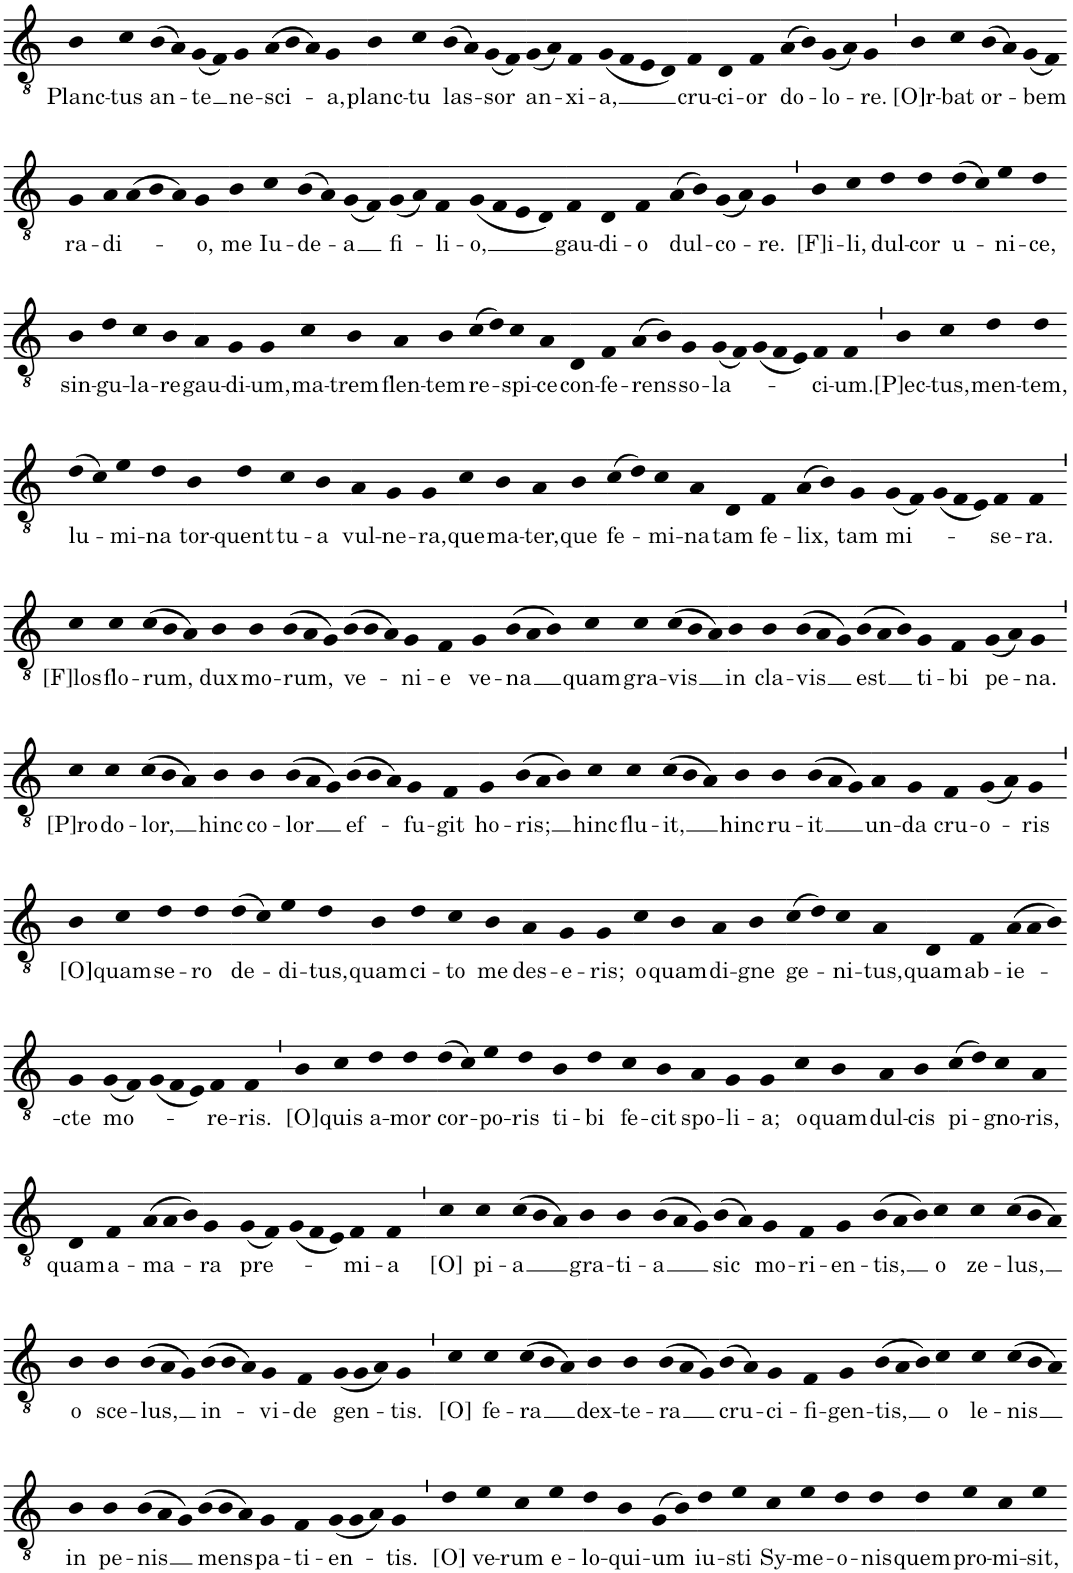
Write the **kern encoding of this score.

**kern	**text
*part1	*part1
*staff1	*staff1
*I"Voice	*
*I'Vo.	*
*clefGv2	*
*k[]	*
*M4/4	*
=1	=1
!	!LO:LY:b
4B	Planc-
!	!LO:LY:b
4c	-tus
!	!LO:LY:b
(8BL	an-
8AJ)	.
!	!LO:LY:b
(8GL	-te
8FJ)	.
=2-	=2-
!	!LO:LY:b
4G	ne-
*Xtuplet	*
!	!LO:LY:b
(12AL	-sci-
12B	.
12AJ)	.
!	!LO:LY:b
4G	-a,
=3-	=3-
!	!LO:LY:b
4B	planc-
!	!LO:LY:b
4c	-tu
!	!LO:LY:b
(8BL	las-
8AJ)	.
!	!LO:LY:b
(8GL	-sor
8FJ)	.
=4-	=4-
!	!LO:LY:b
(8GL	an-
8AJ)	.
!	!LO:LY:b
4F	-xi-
!	!LO:LY:b
(8GL	-a,
8FJ	.
8EL	.
8DJ)	.
=5-	=5-
!	!LO:LY:b
4F	cru-
!	!LO:LY:b
4D	-ci-
!	!LO:LY:b
4F	-or
=6-	=6-
!	!LO:LY:b
(8AL	do-
8BJ)	.
!	!LO:LY:b
(8GL	-lo-
8AJ)	.
!	!LO:LY:b
4G	-re.
=7`	=7`
!	!LO:LY:b
4B	[O]r-
!	!LO:LY:b
4c	-bat
!	!LO:LY:b
(8BL	or-
8AJ)	.
!	!LO:LY:b
(8GL	-bem
8FJ)	.
!!LO:LB:g=z
=8-	=8-
!	!LO:LY:b
4G	ra-
!	!LO:LY:b
8AL	-di-
(8AJ	.
8BL	.
8AJ)	.
!	!LO:LY:b
4G	-o,
=9-	=9-
!	!LO:LY:b
4B	me
!	!LO:LY:b
4c	Iu-
!	!LO:LY:b
(8BL	-de-
8AJ)	.
!	!LO:LY:b
(8GL	-a
8FJ)	.
=10-	=10-
!	!LO:LY:b
(8GL	fi-
8AJ)	.
!	!LO:LY:b
4F	-li-
!	!LO:LY:b
(8GL	-o,
8FJ	.
8EL	.
8DJ)	.
=11-	=11-
!	!LO:LY:b
4F	gau-
!	!LO:LY:b
4D	-di-
!	!LO:LY:b
4F	-o
=12-	=12-
!	!LO:LY:b
(8AL	dul-
8BJ)	.
!	!LO:LY:b
(8GL	-co-
8AJ)	.
!	!LO:LY:b
4G	-re.
=13`	=13`
!	!LO:LY:b
4B	[F]i-
!	!LO:LY:b
4c	-li,
!	!LO:LY:b
4d	dul-
!	!LO:LY:b
4d	-cor
=14-	=14-
!	!LO:LY:b
(8dL	u-
8cJ)	.
!	!LO:LY:b
4e	-ni-
!	!LO:LY:b
4d	-ce,
!!LO:LB:g=z
=15-	=15-
!	!LO:LY:b
4B	sin-
!	!LO:LY:b
4d	-gu-
!	!LO:LY:b
4c	-la-
!	!LO:LY:b
4B	-re
=16-	=16-
!	!LO:LY:b
4A	gau-
!	!LO:LY:b
4G	-di-
!	!LO:LY:b
4G	-um,
=17-	=17-
!	!LO:LY:b
4c	ma-
!	!LO:LY:b
4B	-trem
!	!LO:LY:b
4A	flen-
!	!LO:LY:b
4B	-tem
=18-	=18-
!	!LO:LY:b
(8cL	re-
8dJ)	.
!	!LO:LY:b
4c	-spi-
!	!LO:LY:b
4A	-ce
=19-	=19-
!	!LO:LY:b
4D	con-
!	!LO:LY:b
4F	-fe-
!	!LO:LY:b
(8AL	-rens
8BJ)	.
=20-	=20-
!	!LO:LY:b
4G	so-
!	!LO:LY:b
(8G	-la-
8F)	.
(12G	.
12F	.
12E)	.
!	!LO:LY:b
4F	-ci-
!	!LO:LY:b
4F	-um.
=21`	=21`
!	!LO:LY:b
4B	[P]ec-
!	!LO:LY:b
4c	-tus,
!	!LO:LY:b
4d	men-
!	!LO:LY:b
4d	-tem,
!!LO:LB:g=z
=22-	=22-
!	!LO:LY:b
(8dL	lu-
8cJ)	.
!	!LO:LY:b
4e	-mi-
!	!LO:LY:b
4d	-na
=23-	=23-
!	!LO:LY:b
4B	tor-
!	!LO:LY:b
4d	-quent
!	!LO:LY:b
4c	tu-
!	!LO:LY:b
4B	-a
=24-	=24-
!	!LO:LY:b
4A	vul-
!	!LO:LY:b
4G	-ne-
!	!LO:LY:b
4G	-ra,
=25-	=25-
!	!LO:LY:b
4c	que
!	!LO:LY:b
4B	ma-
!	!LO:LY:b
4A	-ter,
!	!LO:LY:b
4B	que
=26-	=26-
!	!LO:LY:b
(8cL	fe-
8dJ)	.
!	!LO:LY:b
4c	-mi-
!	!LO:LY:b
4A	-na
=27-	=27-
!	!LO:LY:b
4D	tam
!	!LO:LY:b
4F	fe-
!	!LO:LY:b
(8AL	-lix,
8BJ)	.
=28-	=28-
!	!LO:LY:b
4G	tam
!	!LO:LY:b
(8G	mi-
8F)	.
(12G	.
12F	.
12E)	.
!	!LO:LY:b
4F	-se-
!	!LO:LY:b
4F	-ra.
!!LO:LB:g=z
=29`	=29`
!	!LO:LY:b
4c	[F]los
!	!LO:LY:b
4c	flo-
!	!LO:LY:b
(12cL	-rum,
12B	.
12AJ)	.
=30-	=30-
!	!LO:LY:b
4B	dux
!	!LO:LY:b
4B	mo-
!	!LO:LY:b
(12BL	-rum,
12A	.
12GJ)	.
=31-	=31-
!	!LO:LY:b
(12BL	ve-
12B	.
12AJ)	.
!	!LO:LY:b
4G	-ni-
!	!LO:LY:b
4F	-e
=32-	=32-
!	!LO:LY:b
4G	ve-
!	!LO:LY:b
(12BL	-na
12A	.
12BJ)	.
=33-	=33-
!	!LO:LY:b
4c	quam
!	!LO:LY:b
4c	gra-
!	!LO:LY:b
(12cL	-vis
12B	.
12AJ)	.
=34-	=34-
!	!LO:LY:b
4B	in
!	!LO:LY:b
4B	cla-
!	!LO:LY:b
(12BL	-vis
12A	.
12GJ)	.
=35-	=35-
!	!LO:LY:b
(12B	est
12A	.
12B)	.
!	!LO:LY:b
4G	ti-
!	!LO:LY:b
4F	-bi
!	!LO:LY:b
(8G	pe-
8A)	.
!	!LO:LY:b
4G	-na.
!!LO:LB:g=z
=36`	=36`
!	!LO:LY:b
4c	[P]ro
!	!LO:LY:b
4c	do-
!	!LO:LY:b
(12cL	-lor,
12B	.
12AJ)	.
=37-	=37-
!	!LO:LY:b
4B	hinc
!	!LO:LY:b
4B	co-
!	!LO:LY:b
(12BL	-lor
12A	.
12GJ)	.
=38-	=38-
!	!LO:LY:b
(12BL	ef-
12B	.
12AJ)	.
!	!LO:LY:b
4G	-fu-
!	!LO:LY:b
4F	-git
=39-	=39-
!	!LO:LY:b
4G	ho-
!	!LO:LY:b
(12BL	-ris;
12A	.
12BJ)	.
=40-	=40-
!	!LO:LY:b
4c	hinc
!	!LO:LY:b
4c	flu-
!	!LO:LY:b
(12cL	-it,
12B	.
12AJ)	.
=41-	=41-
!	!LO:LY:b
4B	hinc
!	!LO:LY:b
4B	ru-
!	!LO:LY:b
(12BL	-it
12A	.
12GJ)	.
=42-	=42-
!	!LO:LY:b
4A	un-
!	!LO:LY:b
4G	-da
!	!LO:LY:b
4F	cru-
!	!LO:LY:b
(8G	-o-
8A)	.
!	!LO:LY:b
4G	-ris
!!LO:LB:g=z
=43`	=43`
!	!LO:LY:b
4B	[O]
!	!LO:LY:b
4c	quam
!	!LO:LY:b
4d	se-
!	!LO:LY:b
4d	-ro
=44-	=44-
!	!LO:LY:b
(8dL	de-
8cJ)	.
!	!LO:LY:b
4e	-di-
!	!LO:LY:b
4d	-tus,
=45-	=45-
!	!LO:LY:b
4B	quam
!	!LO:LY:b
4d	ci-
!	!LO:LY:b
4c	-to
!	!LO:LY:b
4B	me
=46-	=46-
!	!LO:LY:b
4A	des-
!	!LO:LY:b
4G	-e-
!	!LO:LY:b
4G	-ris;
=47-	=47-
!	!LO:LY:b
4c	o
!	!LO:LY:b
4B	quam
!	!LO:LY:b
4A	di-
!	!LO:LY:b
4B	-gne
=48-	=48-
!	!LO:LY:b
(8cL	ge-
8dJ)	.
!	!LO:LY:b
4c	-ni-
!	!LO:LY:b
4A	-tus,
=49-	=49-
!	!LO:LY:b
4D	quam
!	!LO:LY:b
4F	ab-
!	!LO:LY:b
(12AL	-ie-
12A	.
12BJ)	.
!!LO:LB:g=z
=50-	=50-
!	!LO:LY:b
4G	-cte
!	!LO:LY:b
(8G	mo-
8F)	.
(12G	.
12F	.
12E)	.
!	!LO:LY:b
4F	-re-
!	!LO:LY:b
4F	-ris.
=51`	=51`
!	!LO:LY:b
4B	[O]
!	!LO:LY:b
4c	quis
!	!LO:LY:b
4d	a-
!	!LO:LY:b
4d	-mor
=52-	=52-
!	!LO:LY:b
(8dL	cor-
8cJ)	.
!	!LO:LY:b
4e	-po-
!	!LO:LY:b
4d	-ris
=53-	=53-
!	!LO:LY:b
4B	ti-
!	!LO:LY:b
4d	-bi
!	!LO:LY:b
4c	fe-
!	!LO:LY:b
4B	-cit
=54-	=54-
!	!LO:LY:b
4A	spo-
!	!LO:LY:b
4G	-li-
!	!LO:LY:b
4G	-a;
=55-	=55-
!	!LO:LY:b
4c	o
!	!LO:LY:b
4B	quam
!	!LO:LY:b
4A	dul-
!	!LO:LY:b
4B	-cis
=56-	=56-
!	!LO:LY:b
(8cL	pi-
8dJ)	.
!	!LO:LY:b
4c	-gno-
!	!LO:LY:b
4A	-ris,
!!LO:LB:g=z
=57-	=57-
!	!LO:LY:b
4D	quam
!	!LO:LY:b
4F	a-
!	!LO:LY:b
(12AL	-ma-
12A	.
12BJ)	.
=58-	=58-
!	!LO:LY:b
4G	-ra
!	!LO:LY:b
(8G	pre-
8F)	.
(12G	.
12F	.
12E)	.
!	!LO:LY:b
4F	-mi-
!	!LO:LY:b
4F	-a
=59`	=59`
!	!LO:LY:b
4c	[O]
!	!LO:LY:b
4c	pi-
!	!LO:LY:b
(12cL	-a
12B	.
12AJ)	.
=60-	=60-
!	!LO:LY:b
4B	gra-
!	!LO:LY:b
4B	-ti-
!	!LO:LY:b
(12BL	-a
12A	.
12GJ)	.
=61-	=61-
!	!LO:LY:b
(8B	sic
8A)	.
!	!LO:LY:b
4G	mo-
!	!LO:LY:b
4F	-ri-
!	!LO:LY:b
4G	-en-
!	!LO:LY:b
(12B	-tis,
12A	.
12B)	.
=62-	=62-
!	!LO:LY:b
4c	o
!	!LO:LY:b
4c	ze-
!	!LO:LY:b
(12cL	-lus,
12B	.
12AJ)	.
!!LO:LB:g=z
=63-	=63-
!	!LO:LY:b
4B	o
!	!LO:LY:b
4B	sce-
!	!LO:LY:b
(12BL	-lus,
12A	.
12GJ)	.
=64-	=64-
!	!LO:LY:b
(12B	in-
12B	.
12A)	.
!	!LO:LY:b
4G	-vi-
!	!LO:LY:b
4F	-de
!	!LO:LY:b
(12G	gen-
12G	.
12A)	.
!	!LO:LY:b
4G	-tis.
=65`	=65`
!	!LO:LY:b
4c	[O]
!	!LO:LY:b
4c	fe-
!	!LO:LY:b
(12cL	-ra
12B	.
12AJ)	.
=66-	=66-
!	!LO:LY:b
4B	dex-
!	!LO:LY:b
4B	-te-
!	!LO:LY:b
(12BL	-ra
12A	.
12GJ)	.
=67-	=67-
!	!LO:LY:b
(8B	cru-
8A)	.
!	!LO:LY:b
4G	-ci-
!	!LO:LY:b
4F	-fi-
!	!LO:LY:b
4G	-gen-
!	!LO:LY:b
(12B	-tis,
12A	.
12B)	.
=68-	=68-
!	!LO:LY:b
4c	o
!	!LO:LY:b
4c	le-
!	!LO:LY:b
(12cL	-nis
12B	.
12AJ)	.
!!LO:LB:g=z
=69-	=69-
!	!LO:LY:b
4B	in
!	!LO:LY:b
4B	pe-
!	!LO:LY:b
(12BL	-nis
12A	.
12GJ)	.
=70-	=70-
!	!LO:LY:b
(12B	mens
12B	.
12A)	.
!	!LO:LY:b
4G	pa-
!	!LO:LY:b
4F	-ti-
!	!LO:LY:b
(12G	-en-
12G	.
12A)	.
!	!LO:LY:b
4G	-tis.
=71`	=71`
!	!LO:LY:b
4d	[O]
!	!LO:LY:b
4e	ve-
!	!LO:LY:b
4c	-rum
!	!LO:LY:b
4e	e-
=72-	=72-
!	!LO:LY:b
4d	-lo-
!	!LO:LY:b
4B	-qui-
!	!LO:LY:b
(8GL	-um
8BJ)	.
=73-	=73-
!	!LO:LY:b
4d	iu-
!	!LO:LY:b
4e	-sti
!	!LO:LY:b
4c	Sy-
!	!LO:LY:b
4e	-me-
!	!LO:LY:b
4d	-o-
!	!LO:LY:b
4d	-nis
=74-	=74-
!	!LO:LY:b
4d	quem
!	!LO:LY:b
4e	pro-
!	!LO:LY:b
4c	-mi-
!	!LO:LY:b
4e	-sit,
=-	=-
*-	*-
